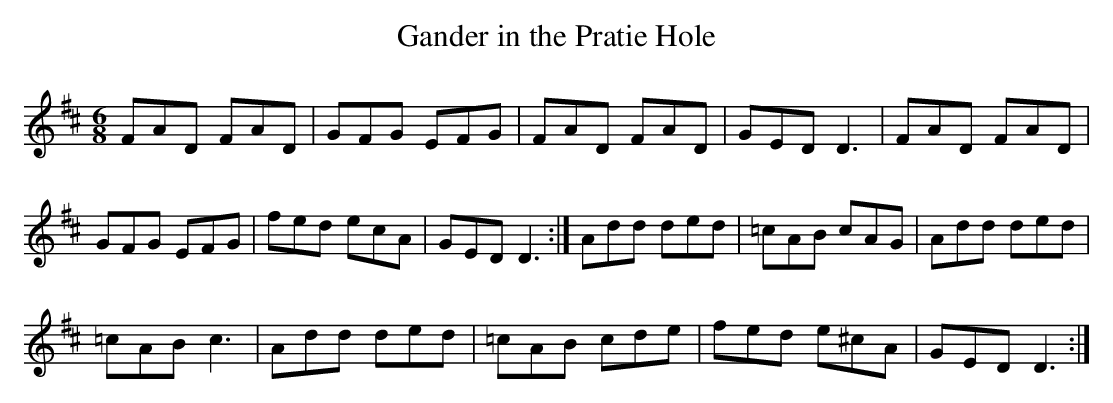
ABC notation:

X:1
T:Gander in the Pratie Hole
M:6/8
L:1/8
K:D
FAD FAD|GFG EFG|FAD FAD|GED D3|FAD FAD|
GFG EFG|fed ecA|GED D3:|Add ded|=cAB cAG|Add ded|
=cAB c3|Add ded|=cAB cde|fed e^cA|GED D3:|
